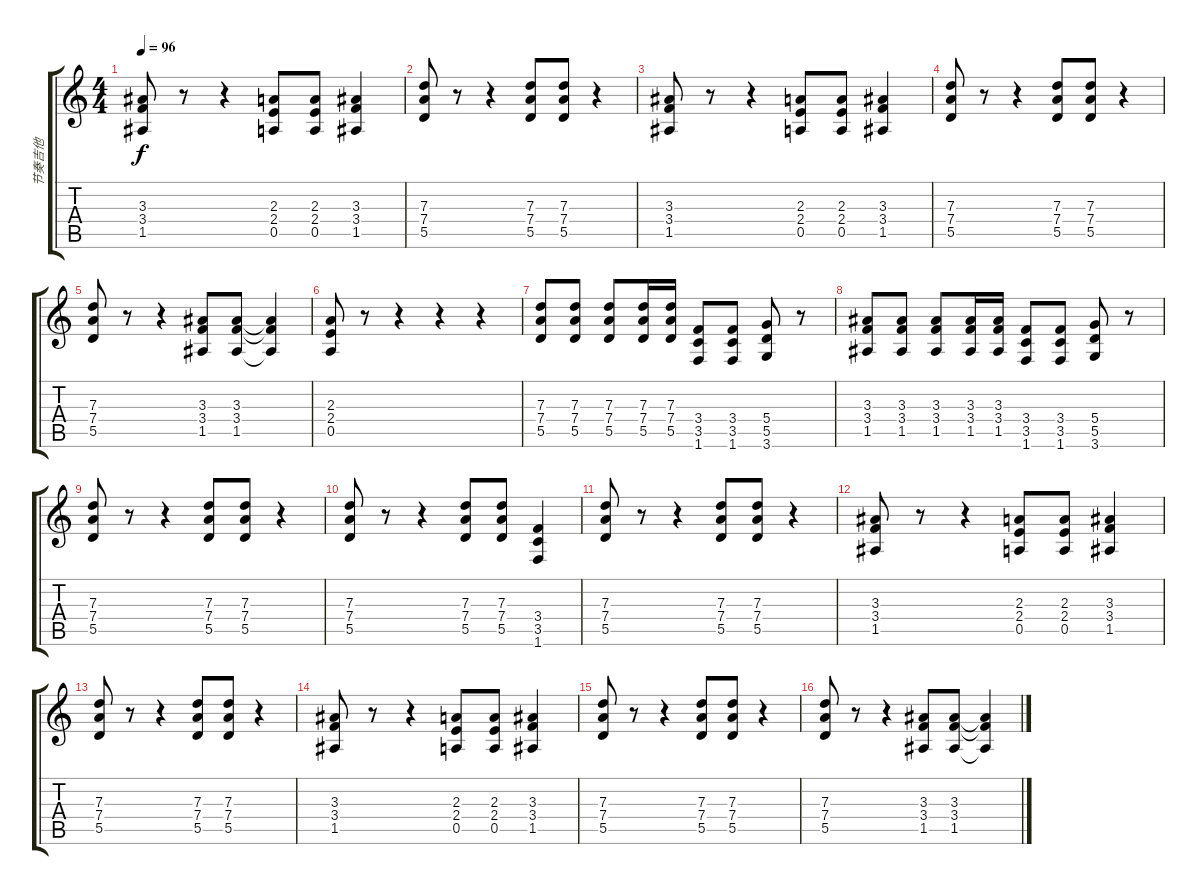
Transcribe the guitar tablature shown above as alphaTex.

\track ("节奏吉他" "节奏吉他") {instrument distortionguitar}
\staff {score tabs}
\tuning (E4 B3 G3 D3 A2 E2) {hide}
\ts (4 4)
\tempo 96
\clef g2
\ks c
(3.3 3.4 1.5).8{dy f} r.8 r.4 (2.3 2.4 0.5).8 (2.3 2.4 0.5).8 (3.3 3.4 1.5).4 |
(7.3 7.4 5.5).8 r.8 r.4 (7.3 7.4 5.5).8 (7.3 7.4 5.5).8 r.4 |
(3.3 3.4 1.5).8 r.8 r.4 (2.3 2.4 0.5).8 (2.3 2.4 0.5).8 (3.3 3.4 1.5).4 |
(7.3 7.4 5.5).8 r.8 r.4 (7.3 7.4 5.5).8 (7.3 7.4 5.5).8 r.4 |
(7.3 7.4 5.5).8 r.8 r.4 (3.3 3.4 1.5).8 (3.3 3.4 1.5).8 (3.3{t} 3.4{t} 1.5{t}).4 |
(2.3 2.4 0.5).8 r.8 r.4 r.4 r.4 |
(7.3 7.4 5.5).8 (7.3 7.4 5.5).8 (7.3 7.4 5.5).8 (7.3 7.4 5.5).16 (7.3 7.4 5.5).16 (3.4 3.5 1.6).8 (3.4 3.5 1.6).8 (5.4 5.5 3.6).8 r.8 |
(3.3 3.4 1.5).8 (3.3 3.4 1.5).8 (3.3 3.4 1.5).8 (3.3 3.4 1.5).16 (3.3 3.4 1.5).16 (3.4 3.5 1.6).8 (3.4 3.5 1.6).8 (5.4 5.5 3.6).8 r.8 |
(7.3 7.4 5.5).8 r.8 r.4 (7.3 7.4 5.5).8 (7.3 7.4 5.5).8 r.4 |
(7.3 7.4 5.5).8 r.8 r.4 (7.3 7.4 5.5).8 (7.3 7.4 5.5).8 (3.4 3.5 1.6).4 |
(7.3 7.4 5.5).8 r.8 r.4 (7.3 7.4 5.5).8 (7.3 7.4 5.5).8 r.4 |
(3.3 3.4 1.5).8 r.8 r.4 (2.3 2.4 0.5).8 (2.3 2.4 0.5).8 (3.3 3.4 1.5).4 |
(7.3 7.4 5.5).8 r.8 r.4 (7.3 7.4 5.5).8 (7.3 7.4 5.5).8 r.4 |
(3.3 3.4 1.5).8 r.8 r.4 (2.3 2.4 0.5).8 (2.3 2.4 0.5).8 (3.3 3.4 1.5).4 |
(7.3 7.4 5.5).8 r.8 r.4 (7.3 7.4 5.5).8 (7.3 7.4 5.5).8 r.4 |
(7.3 7.4 5.5).8 r.8 r.4 (3.3 3.4 1.5).8 (3.3 3.4 1.5).8 (3.3{t} 3.4{t} 1.5{t}).4
